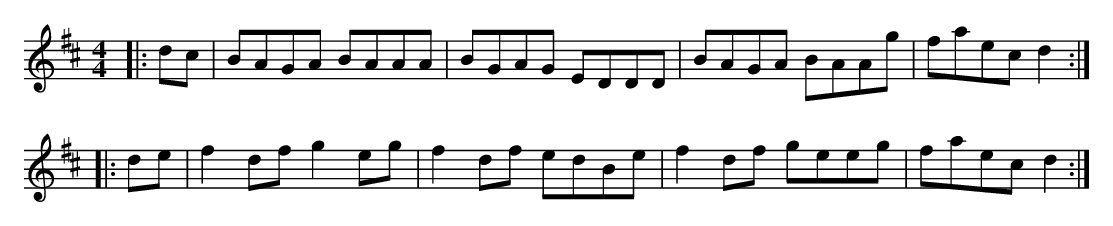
X:1
M:4/4
K:D
|:dc|BAGA BAAA|BGAG EDDD|BAGA BAAg|faec d2:|
|:de|f2df g2eg|f2df edBe|f2df geeg|faec d2:|
